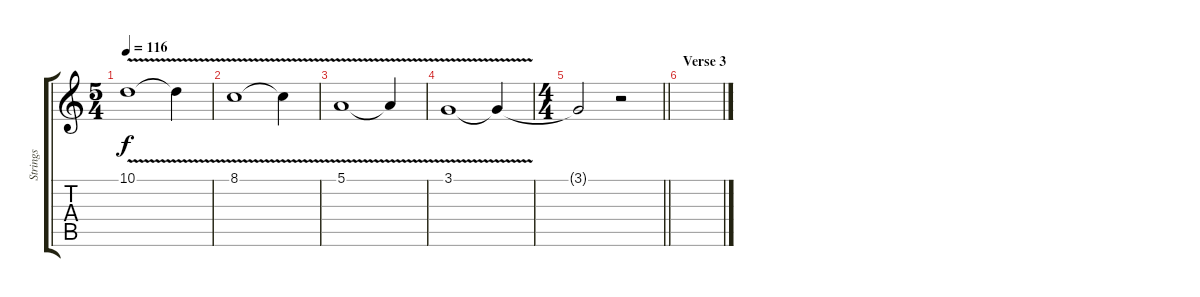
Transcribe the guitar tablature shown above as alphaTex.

\track ("Strings" "Strings") {instrument synthstrings1}
\staff {score tabs}
\tuning (E4 B3 G3 D3 A2 E2) {hide}
\ts (5 4)
\tempo 116
\clef g2
\ks c
10.1{v}.1{dy f} 10.1{t}.4 |
8.1{v}.1 8.1{t}.4 |
5.1{v}.1 5.1{t}.4 |
3.1{v}.1 3.1{t}.4 |
\ts (4 4)
\barLineRight lightlight
3.1{t}.2 r.2 |
\section ("" "Verse 3")
